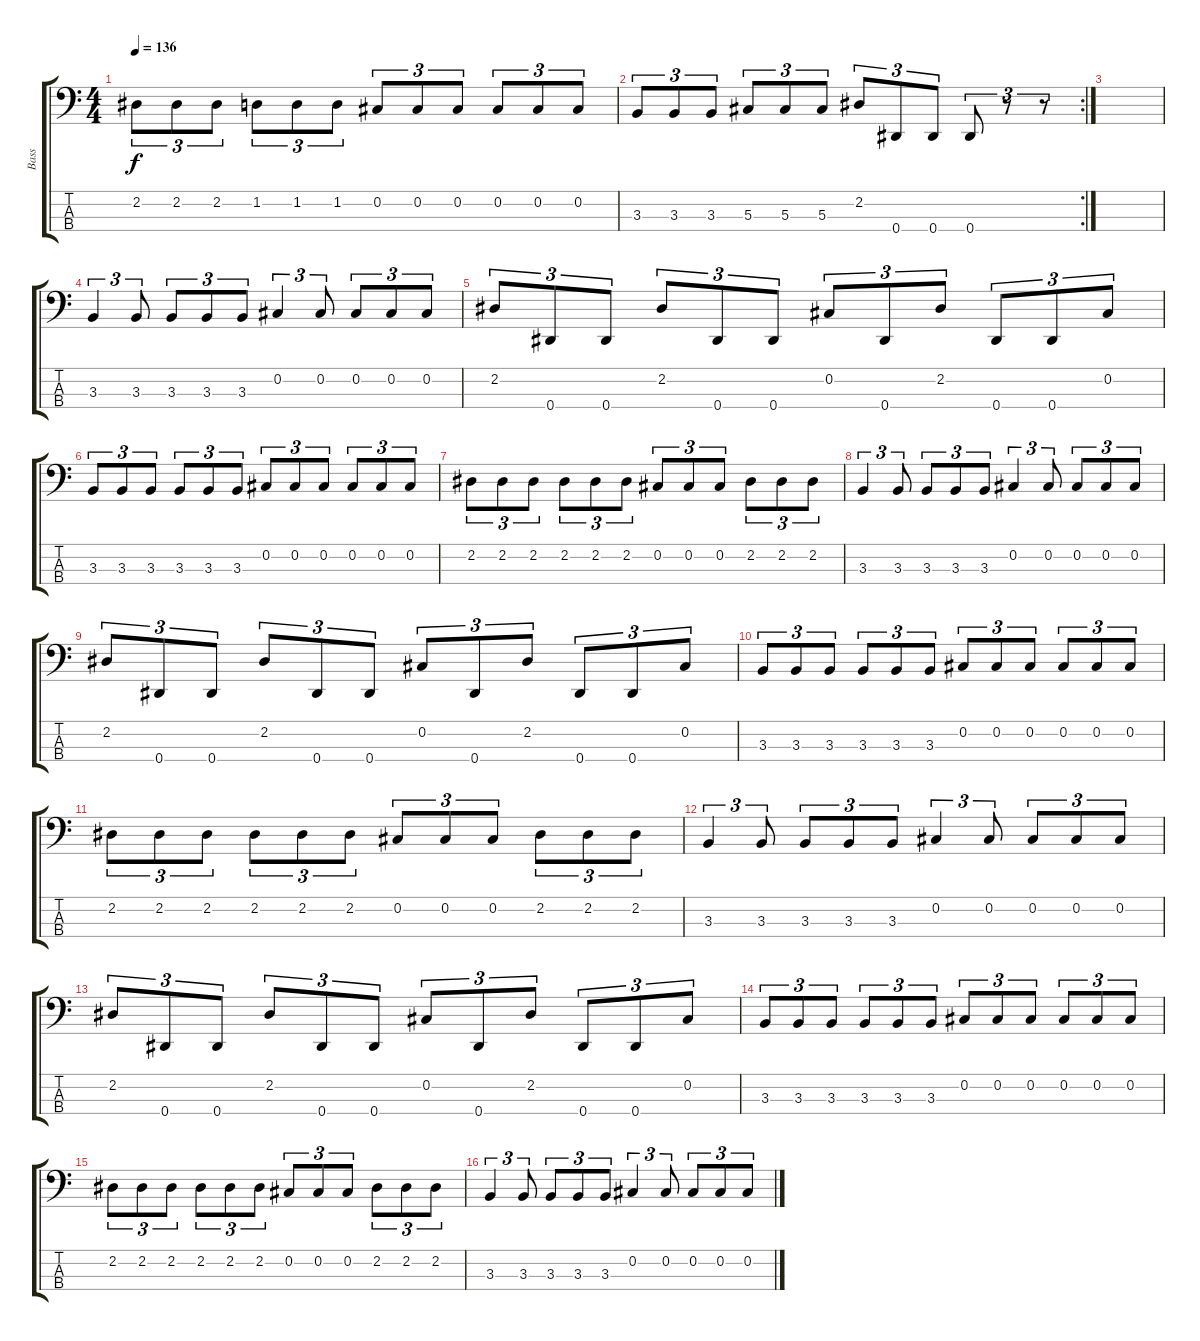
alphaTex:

\track ("Bass" "Bass") {instrument electricbassfinger}
\staff {score tabs}
\tuning (Gb2 Db2 Ab1 Eb1) {hide}
\ts (4 4)
\tempo 136
\clef f4
\ks c
2.2.8{tu (3 2) dy f} 2.2.8{tu (3 2)} 2.2.8{tu (3 2)} 1.2.8{tu (3 2)} 1.2.8{tu (3 2)} 1.2.8{tu (3 2)} 0.2.8{tu (3 2)} 0.2.8{tu (3 2)} 0.2.8{tu (3 2)} 0.2.8{tu (3 2)} 0.2.8{tu (3 2)} 0.2.8{tu (3 2)} |
\rc 2
3.3.8{tu (3 2)} 3.3.8{tu (3 2)} 3.3.8{tu (3 2)} 5.3.8{tu (3 2)} 5.3.8{tu (3 2)} 5.3.8{tu (3 2)} 2.2.8{tu (3 2)} 0.4.8{tu (3 2)} 0.4.8{tu (3 2)} 0.4.8{tu (3 2)} r.8{tu (3 2)} r.8{tu (3 2)} |
|
3.3.4{tu (3 2)} 3.3.8{tu (3 2)} 3.3.8{tu (3 2)} 3.3.8{tu (3 2)} 3.3.8{tu (3 2)} 0.2.4{tu (3 2)} 0.2.8{tu (3 2)} 0.2.8{tu (3 2)} 0.2.8{tu (3 2)} 0.2.8{tu (3 2)} |
2.2.8{tu (3 2)} 0.4.8{tu (3 2)} 0.4.8{tu (3 2)} 2.2.8{tu (3 2)} 0.4.8{tu (3 2)} 0.4.8{tu (3 2)} 0.2.8{tu (3 2)} 0.4.8{tu (3 2)} 2.2.8{tu (3 2)} 0.4.8{tu (3 2)} 0.4.8{tu (3 2)} 0.2.8{tu (3 2)} |
3.3.8{tu (3 2)} 3.3.8{tu (3 2)} 3.3.8{tu (3 2)} 3.3.8{tu (3 2)} 3.3.8{tu (3 2)} 3.3.8{tu (3 2)} 0.2.8{tu (3 2)} 0.2.8{tu (3 2)} 0.2.8{tu (3 2)} 0.2.8{tu (3 2)} 0.2.8{tu (3 2)} 0.2.8{tu (3 2)} |
2.2.8{tu (3 2)} 2.2.8{tu (3 2)} 2.2.8{tu (3 2)} 2.2.8{tu (3 2)} 2.2.8{tu (3 2)} 2.2.8{tu (3 2)} 0.2.8{tu (3 2)} 0.2.8{tu (3 2)} 0.2.8{tu (3 2)} 2.2.8{tu (3 2)} 2.2.8{tu (3 2)} 2.2.8{tu (3 2)} |
3.3.4{tu (3 2)} 3.3.8{tu (3 2)} 3.3.8{tu (3 2)} 3.3.8{tu (3 2)} 3.3.8{tu (3 2)} 0.2.4{tu (3 2)} 0.2.8{tu (3 2)} 0.2.8{tu (3 2)} 0.2.8{tu (3 2)} 0.2.8{tu (3 2)} |
2.2.8{tu (3 2)} 0.4.8{tu (3 2)} 0.4.8{tu (3 2)} 2.2.8{tu (3 2)} 0.4.8{tu (3 2)} 0.4.8{tu (3 2)} 0.2.8{tu (3 2)} 0.4.8{tu (3 2)} 2.2.8{tu (3 2)} 0.4.8{tu (3 2)} 0.4.8{tu (3 2)} 0.2.8{tu (3 2)} |
3.3.8{tu (3 2)} 3.3.8{tu (3 2)} 3.3.8{tu (3 2)} 3.3.8{tu (3 2)} 3.3.8{tu (3 2)} 3.3.8{tu (3 2)} 0.2.8{tu (3 2)} 0.2.8{tu (3 2)} 0.2.8{tu (3 2)} 0.2.8{tu (3 2)} 0.2.8{tu (3 2)} 0.2.8{tu (3 2)} |
2.2.8{tu (3 2)} 2.2.8{tu (3 2)} 2.2.8{tu (3 2)} 2.2.8{tu (3 2)} 2.2.8{tu (3 2)} 2.2.8{tu (3 2)} 0.2.8{tu (3 2)} 0.2.8{tu (3 2)} 0.2.8{tu (3 2)} 2.2.8{tu (3 2)} 2.2.8{tu (3 2)} 2.2.8{tu (3 2)} |
3.3.4{tu (3 2)} 3.3.8{tu (3 2)} 3.3.8{tu (3 2)} 3.3.8{tu (3 2)} 3.3.8{tu (3 2)} 0.2.4{tu (3 2)} 0.2.8{tu (3 2)} 0.2.8{tu (3 2)} 0.2.8{tu (3 2)} 0.2.8{tu (3 2)} |
2.2.8{tu (3 2)} 0.4.8{tu (3 2)} 0.4.8{tu (3 2)} 2.2.8{tu (3 2)} 0.4.8{tu (3 2)} 0.4.8{tu (3 2)} 0.2.8{tu (3 2)} 0.4.8{tu (3 2)} 2.2.8{tu (3 2)} 0.4.8{tu (3 2)} 0.4.8{tu (3 2)} 0.2.8{tu (3 2)} |
3.3.8{tu (3 2)} 3.3.8{tu (3 2)} 3.3.8{tu (3 2)} 3.3.8{tu (3 2)} 3.3.8{tu (3 2)} 3.3.8{tu (3 2)} 0.2.8{tu (3 2)} 0.2.8{tu (3 2)} 0.2.8{tu (3 2)} 0.2.8{tu (3 2)} 0.2.8{tu (3 2)} 0.2.8{tu (3 2)} |
2.2.8{tu (3 2)} 2.2.8{tu (3 2)} 2.2.8{tu (3 2)} 2.2.8{tu (3 2)} 2.2.8{tu (3 2)} 2.2.8{tu (3 2)} 0.2.8{tu (3 2)} 0.2.8{tu (3 2)} 0.2.8{tu (3 2)} 2.2.8{tu (3 2)} 2.2.8{tu (3 2)} 2.2.8{tu (3 2)} |
3.3.4{tu (3 2)} 3.3.8{tu (3 2)} 3.3.8{tu (3 2)} 3.3.8{tu (3 2)} 3.3.8{tu (3 2)} 0.2.4{tu (3 2)} 0.2.8{tu (3 2)} 0.2.8{tu (3 2)} 0.2.8{tu (3 2)} 0.2.8{tu (3 2)}
